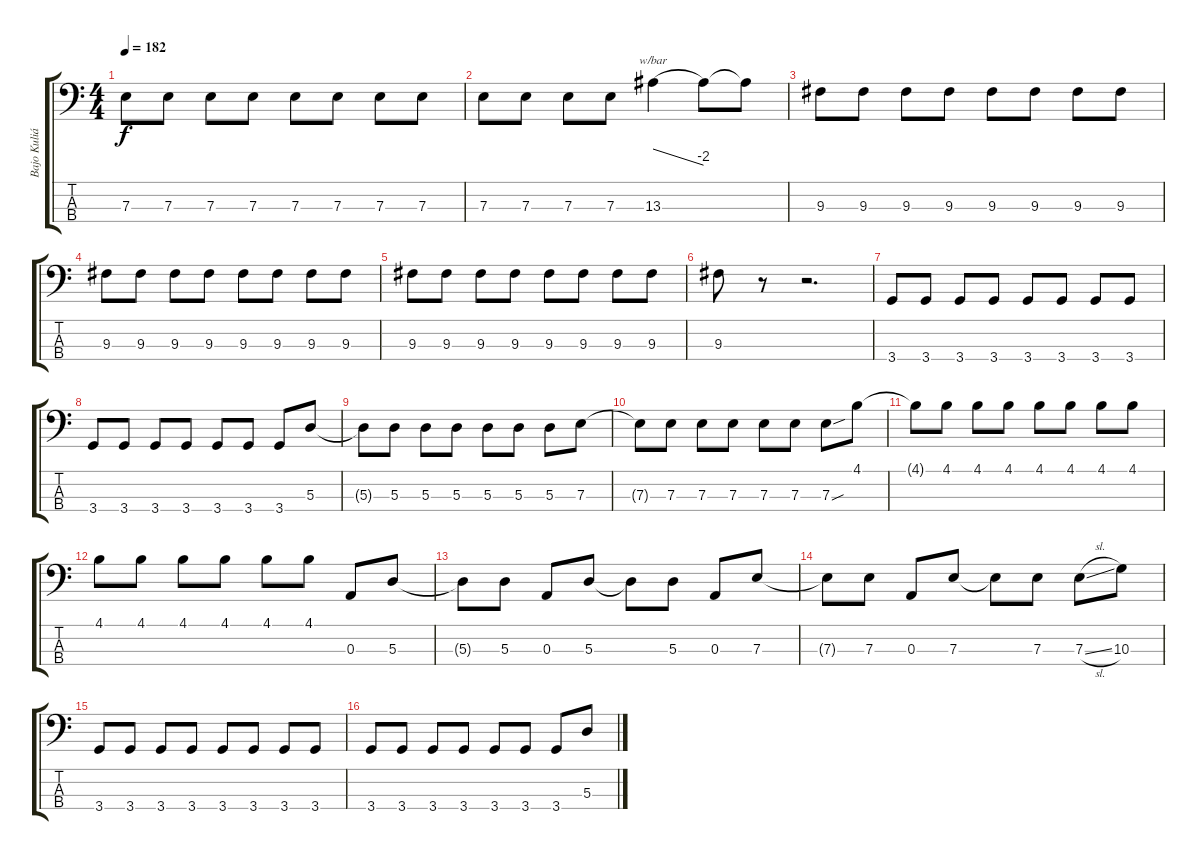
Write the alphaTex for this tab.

\track ("Bajo Kuliáo" "Bajo Kuliá") {instrument electricbasspick}
\staff {score tabs}
\tuning (G2 D2 A1 E1) {hide}
\ts (4 4)
\tempo 182
\clef f4
\ks c
7.3.8{dy f} 7.3.8 7.3.8 7.3.8 7.3.8 7.3.8 7.3.8 7.3.8 |
7.3.8 7.3.8 7.3.8 7.3.8 13.3.4{tbe (dive default 0 0 60 -8)} 13.3{t}.8 13.3{t}.8 |
9.3.8 9.3.8 9.3.8 9.3.8 9.3.8 9.3.8 9.3.8 9.3.8 |
9.3.8 9.3.8 9.3.8 9.3.8 9.3.8 9.3.8 9.3.8 9.3.8 |
9.3.8 9.3.8 9.3.8 9.3.8 9.3.8 9.3.8 9.3.8 9.3.8 |
9.3.8 r.8 r.2{d} |
3.4.8 3.4.8 3.4.8 3.4.8 3.4.8 3.4.8 3.4.8 3.4.8 |
3.4.8 3.4.8 3.4.8 3.4.8 3.4.8 3.4.8 3.4.8 5.3.8 |
5.3{t}.8 5.3.8 5.3.8 5.3.8 5.3.8 5.3.8 5.3.8 7.3.8 |
7.3{t}.8 7.3.8 7.3.8 7.3.8 7.3.8 7.3.8 7.3{sou}.8 4.1.8 |
4.1{t}.8 4.1.8 4.1.8 4.1.8 4.1.8 4.1.8 4.1.8 4.1.8 |
4.1.8 4.1.8 4.1.8 4.1.8 4.1.8 4.1.8 0.3.8 5.3.8 |
5.3{t}.8 5.3.8 0.3.8 5.3.8 5.3{t}.8 5.3.8 0.3.8 7.3.8 |
7.3{t}.8 7.3.8 0.3.8 7.3.8 7.3{t}.8 7.3.8 7.3{sl}.8 10.3.8 |
3.4.8 3.4.8 3.4.8 3.4.8 3.4.8 3.4.8 3.4.8 3.4.8 |
3.4.8 3.4.8 3.4.8 3.4.8 3.4.8 3.4.8 3.4.8 5.3.8
